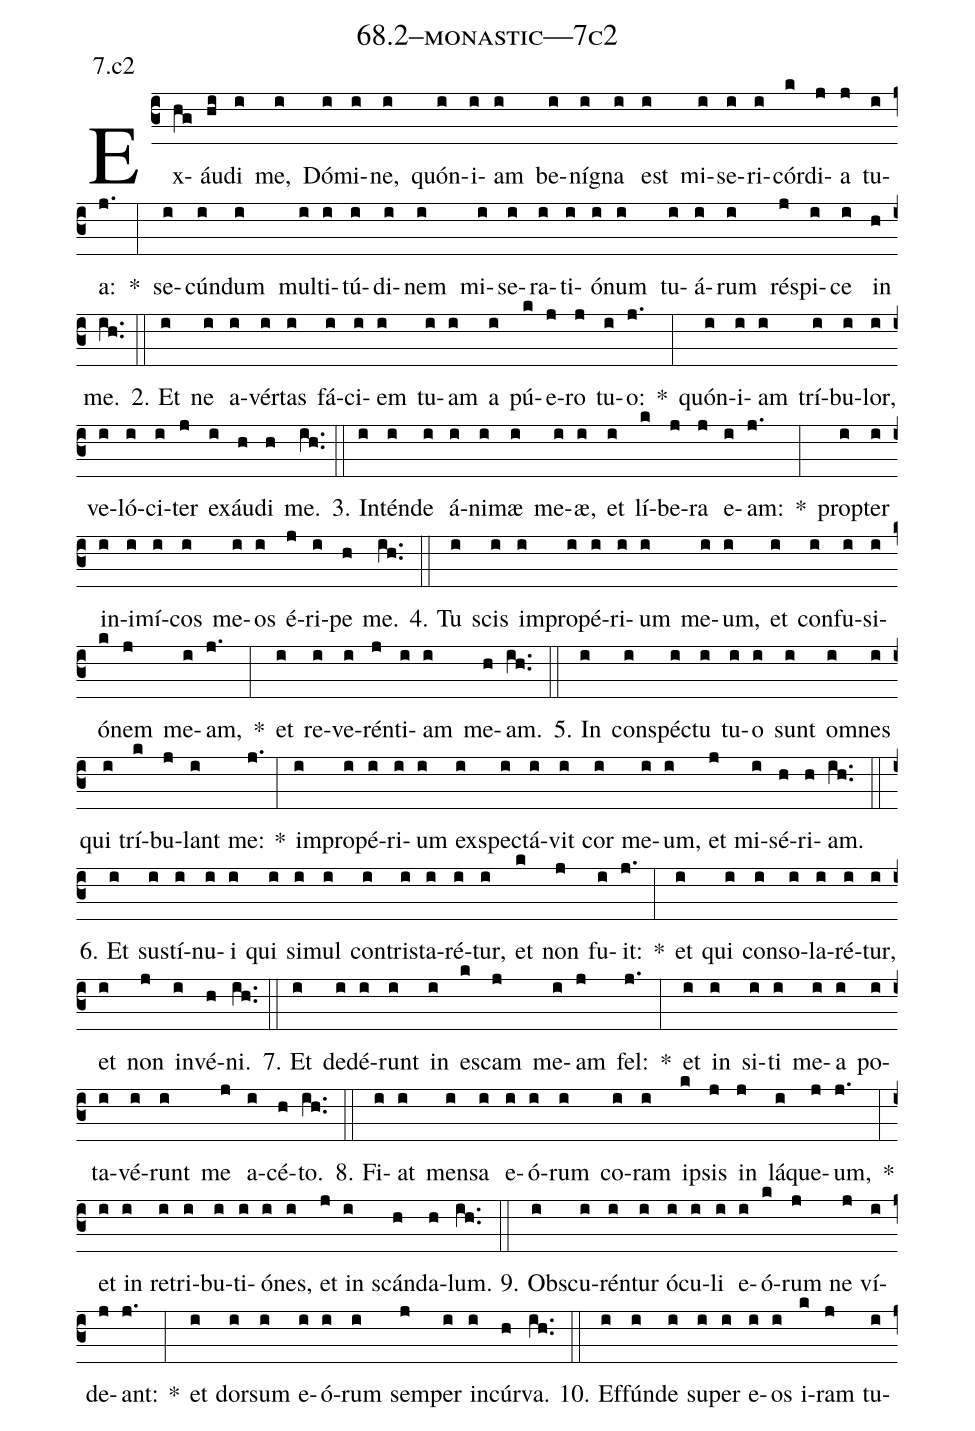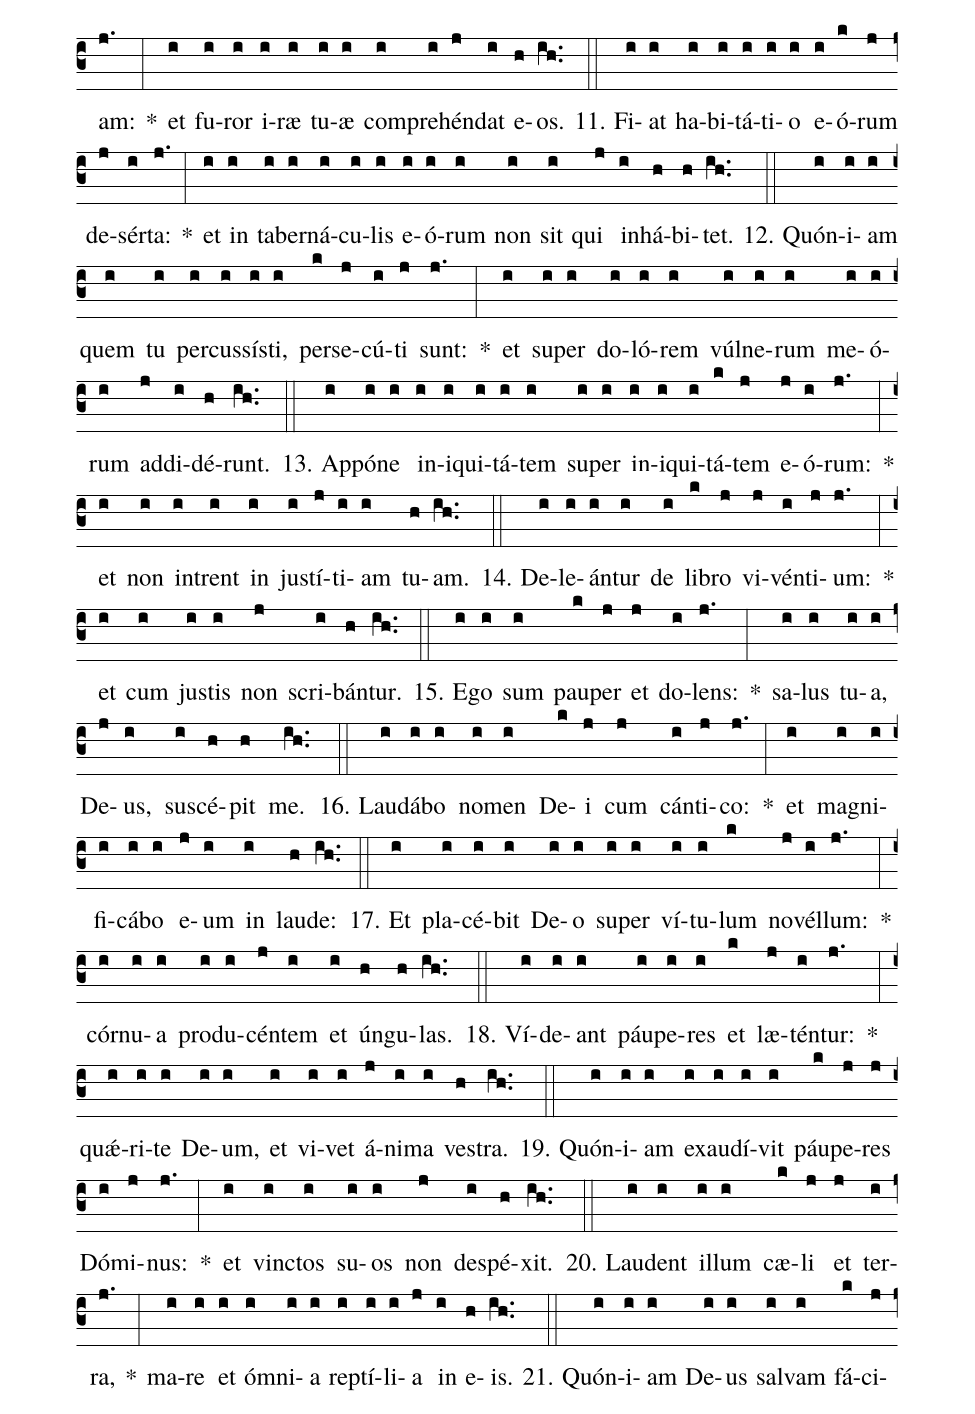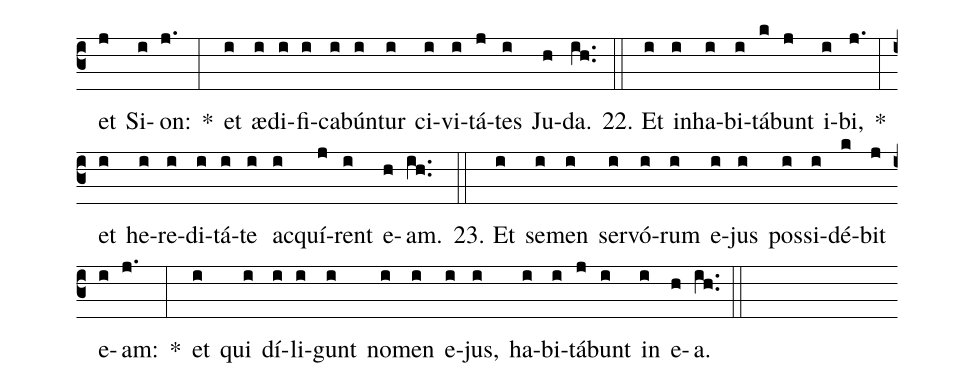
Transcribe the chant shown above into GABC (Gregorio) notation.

name: 68.2--monastic---7c2;
annotation: 7.c2;
%%
(c3)Ex(hg)áu(hi)di(i) me,(i) Dó(i)mi(i)ne,(i) quón(i)i(i)am(i) be(i)ní(i)gna(i) est(i) mi(i)se(i)ri(i)cór(k)di(j)a(j) tu(i)a:(j.) *(:) se(i)cún(i)dum(i) mul(i)ti(i)tú(i)di(i)nem(i) mi(i)se(i)ra(i)ti(i)ó(i)num(i) tu(i)á(i)rum(i) ré(j)spi(i)ce(i) in(h) me.(ih..) (::)
2. Et(i) ne(i) a(i)vér(i)tas(i) fá(i)ci(i)em(i) tu(i)am(i) a(i) pú(k)e(j)ro(j) tu(i)o:(j.) *(:) quón(i)i(i)am(i) trí(i)bu(i)lor,(i) ve(i)ló(i)ci(i)ter(j) ex(i)áu(h)di(h) me.(ih..) (::)
3. In(i)tén(i)de(i) á(i)ni(i)mæ(i) me(i)æ,(i) et(i) lí(k)be(j)ra(j) e(i)am:(j.) *(:) prop(i)ter(i) in(i)i(i)mí(i)cos(i) me(i)os(i) é(j)ri(i)pe(h) me.(ih..) (::)
4. Tu(i) scis(i) im(i)pro(i)pé(i)ri(i)um(i) me(i)um,(i) et(i) con(i)fu(i)si(i)ó(k)nem(j) me(i)am,(j.) *(:) et(i) re(i)ve(i)rén(j)ti(i)am(i) me(h)am.(ih..) (::)
5. In(i) con(i)spéc(i)tu(i) tu(i)o(i) sunt(i) om(i)nes(i) qui(i) trí(k)bu(j)lant(i) me:(j.) *(:) im(i)pro(i)pé(i)ri(i)um(i) ex(i)spec(i)tá(i)vit(i) cor(i) me(i)um,(i) et(j) mi(i)sé(h)ri(h)am.(ih..) (::)
6. Et(i) sus(i)tí(i)nu(i)i(i) qui(i) si(i)mul(i) con(i)tris(i)ta(i)ré(i)tur,(i) et(k) non(j) fu(i)it:(j.) *(:) et(i) qui(i) con(i)so(i)la(i)ré(i)tur,(i) et(i) non(j) in(i)vé(h)ni.(ih..) (::)
7. Et(i) de(i)dé(i)runt(i) in(i) es(k)cam(j) me(i)am(j) fel:(j.) *(:) et(i) in(i) si(i)ti(i) me(i)a(i) po(i)ta(i)vé(i)runt(i) me(j) a(i)cé(h)to.(ih..) (::)
8. Fi(i)at(i) men(i)sa(i) e(i)ó(i)rum(i) co(i)ram(i) ip(k)sis(j) in(j) lá(i)que(j)um,(j.) *(:) et(i) in(i) re(i)tri(i)bu(i)ti(i)ó(i)nes,(i) et(j) in(i) scán(h)da(h)lum.(ih..) (::)
9. Obs(i)cu(i)rén(i)tur(i) ó(i)cu(i)li(i) e(i)ó(k)rum(j) ne(j) ví(i)de(j)ant:(j.) *(:) et(i) dor(i)sum(i) e(i)ó(i)rum(i) sem(j)per(i) in(i)cúr(h)va.(ih..) (::)
10. Ef(i)fún(i)de(i) su(i)per(i) e(i)os(i) i(k)ram(j) tu(i)am:(j.) *(:) et(i) fu(i)ror(i) i(i)ræ(i) tu(i)æ(i) com(i)pre(i)hén(j)dat(i) e(h)os.(ih..) (::)
11. Fi(i)at(i) ha(i)bi(i)tá(i)ti(i)o(i) e(i)ó(k)rum(j) de(j)sér(i)ta:(j.) *(:) et(i) in(i) ta(i)ber(i)ná(i)cu(i)lis(i) e(i)ó(i)rum(i) non(i) sit(i) qui(j) in(i)há(h)bi(h)tet.(ih..) (::)
12. Quón(i)i(i)am(i) quem(i) tu(i) per(i)cus(i)sís(i)ti,(i) per(k)se(j)cú(i)ti(j) sunt:(j.) *(:) et(i) su(i)per(i) do(i)ló(i)rem(i) vúl(i)ne(i)rum(i) me(i)ó(i)rum(i) ad(j)di(i)dé(h)runt.(ih..) (::)
13. Ap(i)pó(i)ne(i) in(i)i(i)qui(i)tá(i)tem(i) su(i)per(i) in(i)i(i)qui(i)tá(k)tem(j) e(j)ó(i)rum:(j.) *(:) et(i) non(i) in(i)trent(i) in(i) jus(i)tí(j)ti(i)am(i) tu(h)am.(ih..) (::)
14. De(i)le(i)án(i)tur(i) de(i) li(k)bro(j) vi(j)vén(i)ti(j)um:(j.) *(:) et(i) cum(i) jus(i)tis(i) non(j) scri(i)bán(h)tur.(ih..) (::)
15. E(i)go(i) sum(i) pau(k)per(j) et(j) do(i)lens:(j.) *(:) sa(i)lus(i) tu(i)a,(i) De(j)us,(i) su(i)scé(h)pit(h) me.(ih..) (::)
16. Lau(i)dá(i)bo(i) no(i)men(i) De(k)i(j) cum(j) cán(i)ti(j)co:(j.) *(:) et(i) ma(i)gni(i)fi(i)cá(i)bo(i) e(j)um(i) in(i) lau(h)de:(ih..) (::)
17. Et(i) pla(i)cé(i)bit(i) De(i)o(i) su(i)per(i) ví(i)tu(i)lum(k) no(j)vél(i)lum:(j.) *(:) cór(i)nu(i)a(i) pro(i)du(i)cén(j)tem(i) et(i) ún(h)gu(h)las.(ih..) (::)
18. Ví(i)de(i)ant(i) páu(i)pe(i)res(i) et(k) læ(j)tén(i)tur:(j.) *(:) quǽ(i)ri(i)te(i) De(i)um,(i) et(i) vi(i)vet(i) á(j)ni(i)ma(i) ves(h)tra.(ih..) (::)
19. Quón(i)i(i)am(i) ex(i)au(i)dí(i)vit(i) páu(k)pe(j)res(j) Dó(i)mi(j)nus:(j.) *(:) et(i) vinc(i)tos(i) su(i)os(i) non(j) de(i)spé(h)xit.(ih..) (::)
20. Lau(i)dent(i) il(i)lum(i) cæ(k)li(j) et(j) ter(i)ra,(j.) *(:) ma(i)re(i) et(i) óm(i)ni(i)a(i) rep(i)tí(i)li(i)a(j) in(i) e(h)is.(ih..) (::)
21. Quón(i)i(i)am(i) De(i)us(i) sal(i)vam(i) fá(k)ci(j)et(j) Si(i)on:(j.) *(:) et(i) æ(i)di(i)fi(i)ca(i)bún(i)tur(i) ci(i)vi(i)tá(j)tes(i) Ju(h)da.(ih..) (::)
22. Et(i) in(i)ha(i)bi(i)tá(k)bunt(j) i(i)bi,(j.) *(:) et(i) he(i)re(i)di(i)tá(i)te(i) ac(i)quí(j)rent(i) e(h)am.(ih..) (::)
23. Et(i) se(i)men(i) ser(i)vó(i)rum(i) e(i)jus(i) pos(i)si(i)dé(k)bit(j) e(i)am:(j.) *(:) et(i) qui(i) dí(i)li(i)gunt(i) no(i)men(i) e(i)jus,(i) ha(i)bi(i)tá(j)bunt(i) in(i) e(h)a.(ih..) (::)
